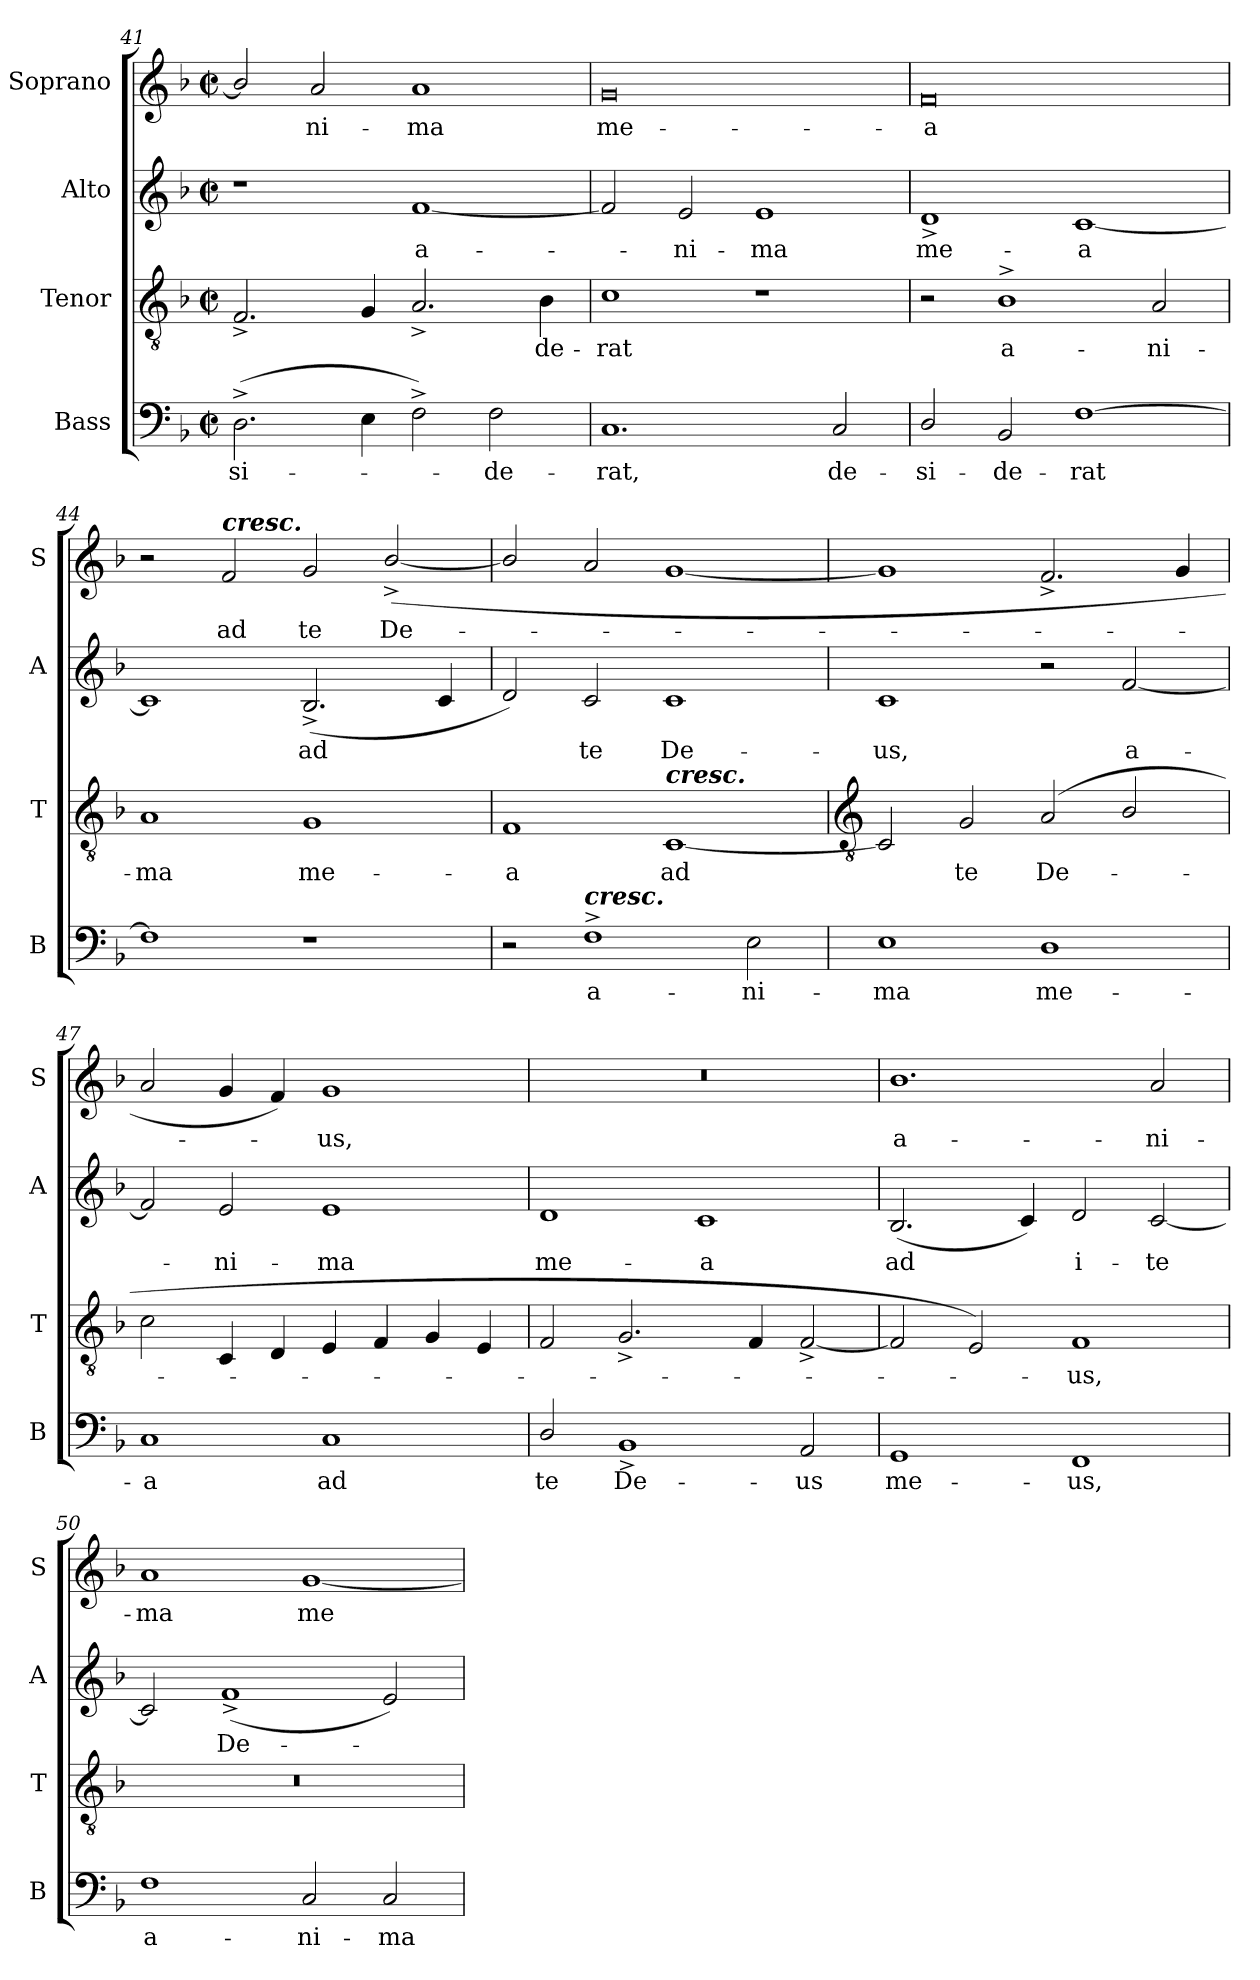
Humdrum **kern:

**kern	**text	**kern	**text	**kern	**text	**kern	**text
*part4	*part4	*part3	*part3	*part2	*part2	*part1	*part1
*staff4	*staff4	*staff3	*staff3	*staff2	*staff2	*staff1	*staff1
*I"Bass	*	*I"Tenor	*	*I"Alto	*	*I"Soprano	*
*I'B	*	*I'T	*	*I'A	*	*I'S	*
*clefF4	*	*clefGv2	*	*clefG2	*	*clefG2	*
*k[b-]	*	*k[b-]	*	*k[b-]	*	*k[b-]	*
*F:	*	*F:	*	*F:	*	*F:	*
*M4/2	*	*M4/2	*	*M4/2	*	*M4/2	*
*met(c|)	*	*met(c|)	*	*met(c|)	*	*met(c|)	*
=41	=41	=41	=41	=41	=41	=41	=41
!	!LO:LY:b	!	!	!	!	!	!
(>2.D^	-si-	2.F^	.	1r	.	2b-/]	.
!	!	!	!	!	!	!	!LO:LY:b
.	.	.	.	.	.	2a	ni-
4E	.	4G	.	.	.	.	.
!	!	!	!	!	!LO:LY:b	!	!LO:LY:b
2F^)	.	2.A^	.	[1f	a-	1a	-ma
!	!LO:LY:b	!	!	!	!	!	!
2F	de-	.	.	.	.	.	.
!	!	!	!LO:LY:b	!	!	!	!
.	.	4B-	de-	.	.	.	.
=42	=42	=42	=42	=42	=42	=42	=42
!	!LO:LY:b	!	!LO:LY:b	!	!	!	!LO:LY:b
1.C	-rat,	1c	-rat	2f]	.	0g	me-
!	!	!	!	!	!LO:LY:b	!	!
.	.	.	.	2e	ni-	.	.
!	!	!	!	!	!LO:LY:b	!	!
.	.	1r	.	1e	-ma	.	.
!	!LO:LY:b	!	!	!	!	!	!
2C	de-	.	.	.	.	.	.
=43	=43	=43	=43	=43	=43	=43	=43
!	!LO:LY:b	!	!	!	!LO:LY:b	!	!LO:LY:b
2D/	-si-	2r	.	1d^	me-	0f	-a
!	!LO:LY:b	!	!LO:LY:b	!	!	!	!
2BB-	-de-	1B-^	a-	.	.	.	.
!	!LO:LY:b	!	!	!	!LO:LY:b	!	!
[1F	-rat	.	.	[1c	-a	.	.
!	!	!	!LO:LY:b	!	!	!	!
.	.	2A	-ni-	.	.	.	.
=44	=44	=44	=44	=44	=44	=44	=44
!	!	!	!LO:LY:b	!	!	!	!
1F]	.	1A	-ma	1c]	.	2r	.
!	!	!	!	!	!	!LO:TX:a:Bi:t=cresc.	!
!	!	!	!	!	!	!	!LO:LY:b
.	.	.	.	.	.	2f	ad
!	!	!	!LO:LY:b	!	!LO:LY:b	!	!LO:LY:b
1r	.	1G	me-	(<2.B-^	ad	2g	te
!	!	!	!	!	!	!	!LO:LY:b
.	.	.	.	.	.	(<[2b-^/	De-
.	.	.	.	4c	.	.	.
=45	=45	=45	=45	=45	=45	=45	=45
!	!	!	!LO:LY:b	!	!	!	!
2r	.	1F	-a	2d)	.	2b-/]	.
!LO:TX:a:Bi:t=cresc.	!	!	!	!	!	!	!
!	!LO:LY:b	!	!	!	!LO:LY:b	!	!
1F^	a-	.	.	2c	te	2a	.
!	!	!LO:TX:a:Bi:t=cresc.	!	!	!	!	!
!	!	!	!LO:LY:b	!	!LO:LY:b	!	!
.	.	[1C	ad	1c	De-	[1g	.
!	!LO:LY:b	!	!	!	!	!	!
2E	-ni-	.	.	.	.	.	.
!!LO:LB:g=z
=46	=46	=46	=46	=46	=46	=46	=46
*	*	*clefGv2	*	*	*	*	*
!	!LO:LY:b	!	!	!	!LO:LY:b	!	!
1E	-ma	2C]	.	1c	-us,	1g]	.
!	!	!	!LO:LY:b	!	!	!	!
.	.	2G	te	.	.	.	.
!	!LO:LY:b	!	!LO:LY:b	!	!	!	!
1D	me-	(<2A	De-	2r	.	2.f^	.
!	!	!	!	!	!LO:LY:b	!	!
.	.	2B-/	.	[2f	a-	.	.
.	.	.	.	.	.	4g	.
=47	=47	=47	=47	=47	=47	=47	=47
!	!LO:LY:b	!	!	!	!	!	!
1C	-a	2c	.	2f]	.	2a	.
!	!	!	!	!	!LO:LY:b	!	!
.	.	4C	.	2e	ni-	4g	.
.	.	4D	.	.	.	4f)	.
!	!LO:LY:b	!	!	!	!LO:LY:b	!	!LO:LY:b
1C	ad	4E	.	1e	-ma	1g	us,
.	.	4F	.	.	.	.	.
.	.	4G	.	.	.	.	.
.	.	4E	.	.	.	.	.
=48	=48	=48	=48	=48	=48	=48	=48
!	!LO:LY:b	!	!	!	!LO:LY:b	!	!
2D/	te	2F	.	1d	me-	0r	.
!	!LO:LY:b	!	!	!	!	!	!
1BB-^	De-	2.G^	.	.	.	.	.
!	!	!	!	!	!LO:LY:b	!	!
.	.	.	.	1c	-a	.	.
.	.	4F	.	.	.	.	.
!	!LO:LY:b	!	!	!	!	!	!
2AA	-us	[2F^	.	.	.	.	.
=49	=49	=49	=49	=49	=49	=49	=49
!	!LO:LY:b	!	!	!	!LO:LY:b	!	!LO:LY:b
1GG	me-	2F]	.	(<2.B-	ad	1.b-	a-
.	.	2E)	.	.	.	.	.
.	.	.	.	4c)	.	.	.
!	!LO:LY:b	!	!LO:LY:b	!	!LO:LY:b	!	!
1FF	-us,	1F	us,	2d	i-	.	.
!	!	!	!	!	!LO:LY:b	!	!LO:LY:b
.	.	.	.	[2c	-te	2a	-ni-
=50	=50	=50	=50	=50	=50	=50	=50
!	!LO:LY:b	!	!	!	!	!	!LO:LY:b
1F	a-	0r	.	2c]	.	1a	-ma
!	!	!	!	!	!LO:LY:b	!	!
.	.	.	.	(<1f^	De-	.	.
!	!LO:LY:b	!	!	!	!	!	!LO:LY:b
2C	-ni-	.	.	.	.	[1g	me-
!	!LO:LY:b	!	!	!	!	!	!
2C	-ma	.	.	2e)	.	.	.
=	=	=	=	=	=	=	=
*-	*-	*-	*-	*-	*-	*-	*-
